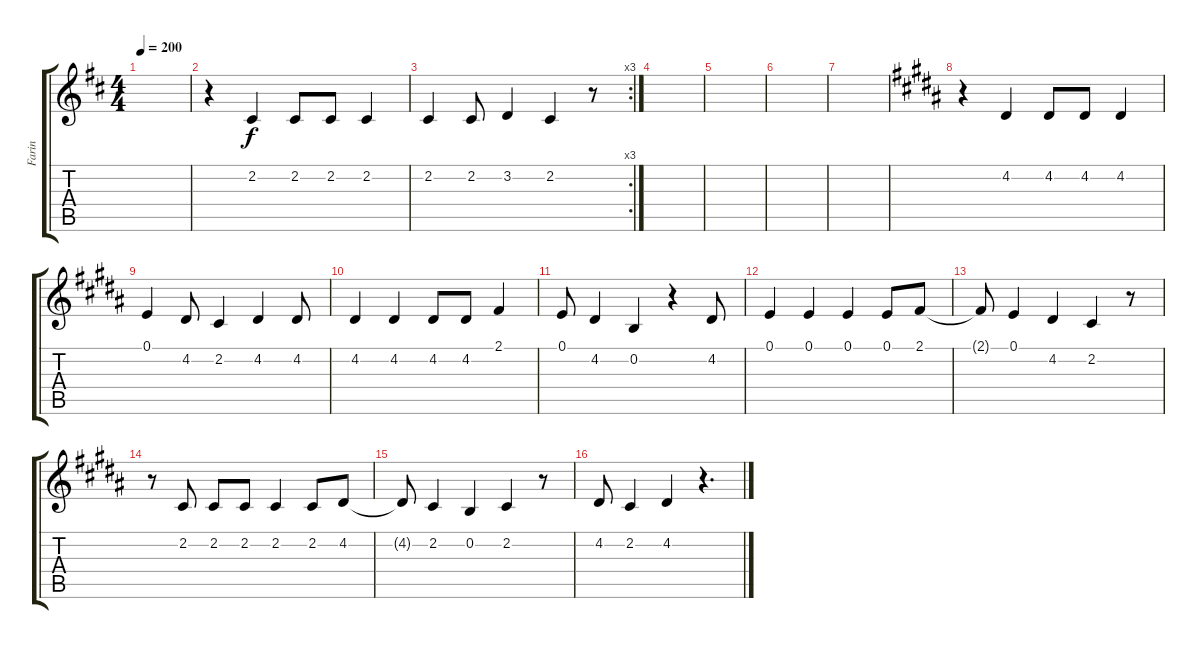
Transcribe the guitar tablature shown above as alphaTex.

\track ("Farin" "Farin") {instrument oboe}
\staff {score tabs}
\tuning (E4 B3 G3 D3 A2 E2) {hide}
\ts (4 4)
\tempo 200
\clef g2
\ks d
|
r.4 2.2.4 2.2.8 2.2.8 2.2.4 |
\rc 3
2.2.4 2.2.8 3.2.4 2.2.4 r.8 |
|
|
|
|
\ks b
r.4 4.2.4 4.2.8 4.2.8 4.2.4 |
0.1.4 4.2.8 2.2.4 4.2.4 4.2.8 |
4.2.4 4.2.4 4.2.8 4.2.8 2.1.4 |
0.1.8 4.2.4 0.2.4 r.4 4.2.8 |
0.1.4 0.1.4 0.1.4 0.1.8 2.1.8 |
2.1{t}.8 0.1.4 4.2.4 2.2.4 r.8 |
r.8 2.2.8 2.2.8 2.2.8 2.2.4 2.2.8 4.2.8 |
4.2{t}.8 2.2.4 0.2.4 2.2.4 r.8 |
4.2.8 2.2.4 4.2.4 r.4{d}
